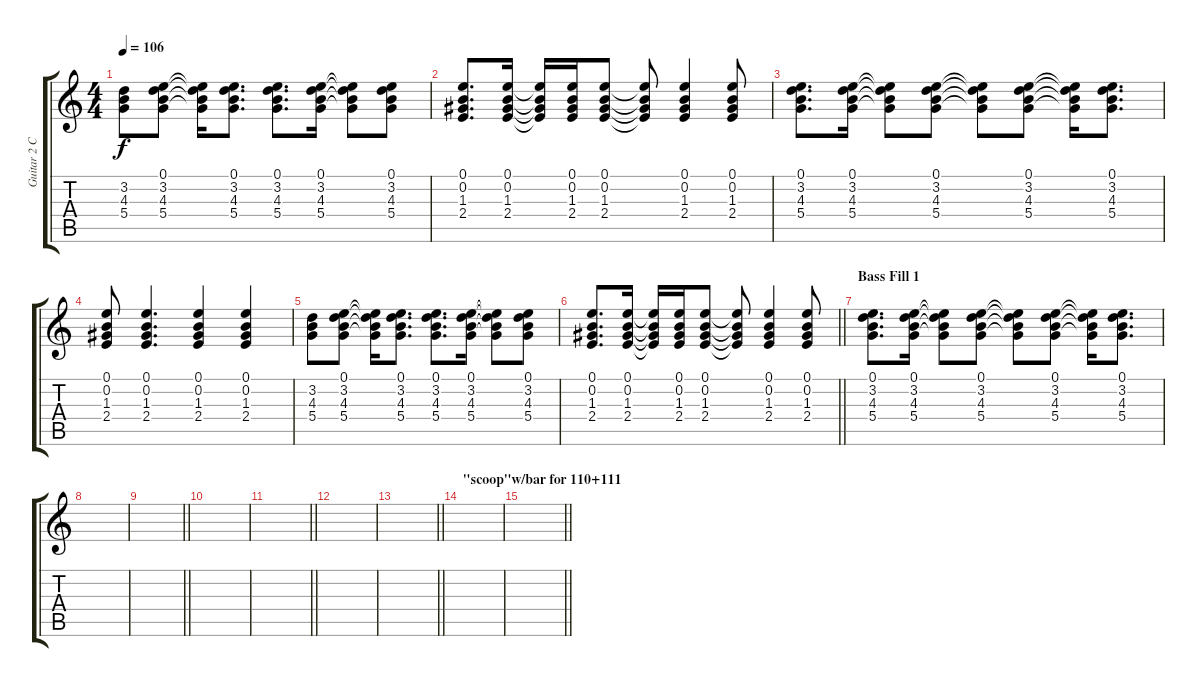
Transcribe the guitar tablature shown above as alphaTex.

\track ("Guitar 2 CLEAN" "Guitar 2 C") {instrument electricguitarclean bank 255}
\staff {score tabs}
\tuning (E4 B3 G3 D3 A2 E2) {hide}
\ts (4 4)
\tempo 106
\clef g2
\ks c
(3.2 4.3 5.4).8{dy f} (0.1 3.2 4.3 5.4).8 (0.1{t} 3.2{t} 4.3{t} 5.4{t}).16 (0.1 3.2 4.3 5.4).8{d} (0.1 3.2 4.3 5.4).8{d} (0.1 3.2 4.3 5.4).16 (0.1{t} 3.2{t} 4.3{t} 5.4{t}).8 (0.1 3.2 4.3 5.4).8 |
(0.1 0.2 1.3 2.4).8{d} (0.1 0.2 1.3 2.4).16 (0.1{t} 0.2{t} 1.3{t} 2.4{t}).16 (0.1 0.2 1.3 2.4).16 (0.1 0.2 1.3 2.4).8 (0.1{t} 0.2{t} 1.3{t} 2.4{t}).8 (0.1 0.2 1.3 2.4).4 (0.1 0.2 1.3 2.4).8 |
(0.1 3.2 4.3 5.4).8{d} (0.1 3.2 4.3 5.4).16 (0.1{t} 3.2{t} 4.3{t} 5.4{t}).8 (0.1 3.2 4.3 5.4).8 (0.1{t} 3.2{t} 4.3{t} 5.4{t}).8 (0.1 3.2 4.3 5.4).8 (0.1{t} 3.2{t} 4.3{t} 5.4{t}).16 (0.1 3.2 4.3 5.4).8{d} |
(0.1 0.2 1.3 2.4).8 (0.1 0.2 1.3 2.4).4{d} (0.1 0.2 1.3 2.4).4 (0.1 0.2 1.3 2.4).4 |
(3.2 4.3 5.4).8 (0.1 3.2 4.3 5.4).8 (0.1{t} 3.2{t} 4.3{t} 5.4{t}).16 (0.1 3.2 4.3 5.4).8{d} (0.1 3.2 4.3 5.4).8{d} (0.1 3.2 4.3 5.4).16 (0.1{t} 3.2{t} 4.3{t} 5.4{t}).8 (0.1 3.2 4.3 5.4).8 |
\barLineRight lightlight
(0.1 0.2 1.3 2.4).8{d} (0.1 0.2 1.3 2.4).16 (0.1{t} 0.2{t} 1.3{t} 2.4{t}).16 (0.1 0.2 1.3 2.4).16 (0.1 0.2 1.3 2.4).8 (0.1{t} 0.2{t} 1.3{t} 2.4{t}).8 (0.1 0.2 1.3 2.4).4 (0.1 0.2 1.3 2.4).8 |
\section ("" "Bass Fill 1")
(0.1 3.2 4.3 5.4).8{d} (0.1 3.2 4.3 5.4).16 (0.1{t} 3.2{t} 4.3{t} 5.4{t}).8 (0.1 3.2 4.3 5.4).8 (0.1{t} 3.2{t} 4.3{t} 5.4{t}).8 (0.1 3.2 4.3 5.4).8 (0.1{t} 3.2{t} 4.3{t} 5.4{t}).16 (0.1 3.2 4.3 5.4).8{d} |
|
\barLineRight lightlight
|
|
\barLineRight lightlight
|
|
\barLineRight lightlight
|
\section ("" "\"scoop\"w/bar for 110+111")
|
\barLineRight lightlight
